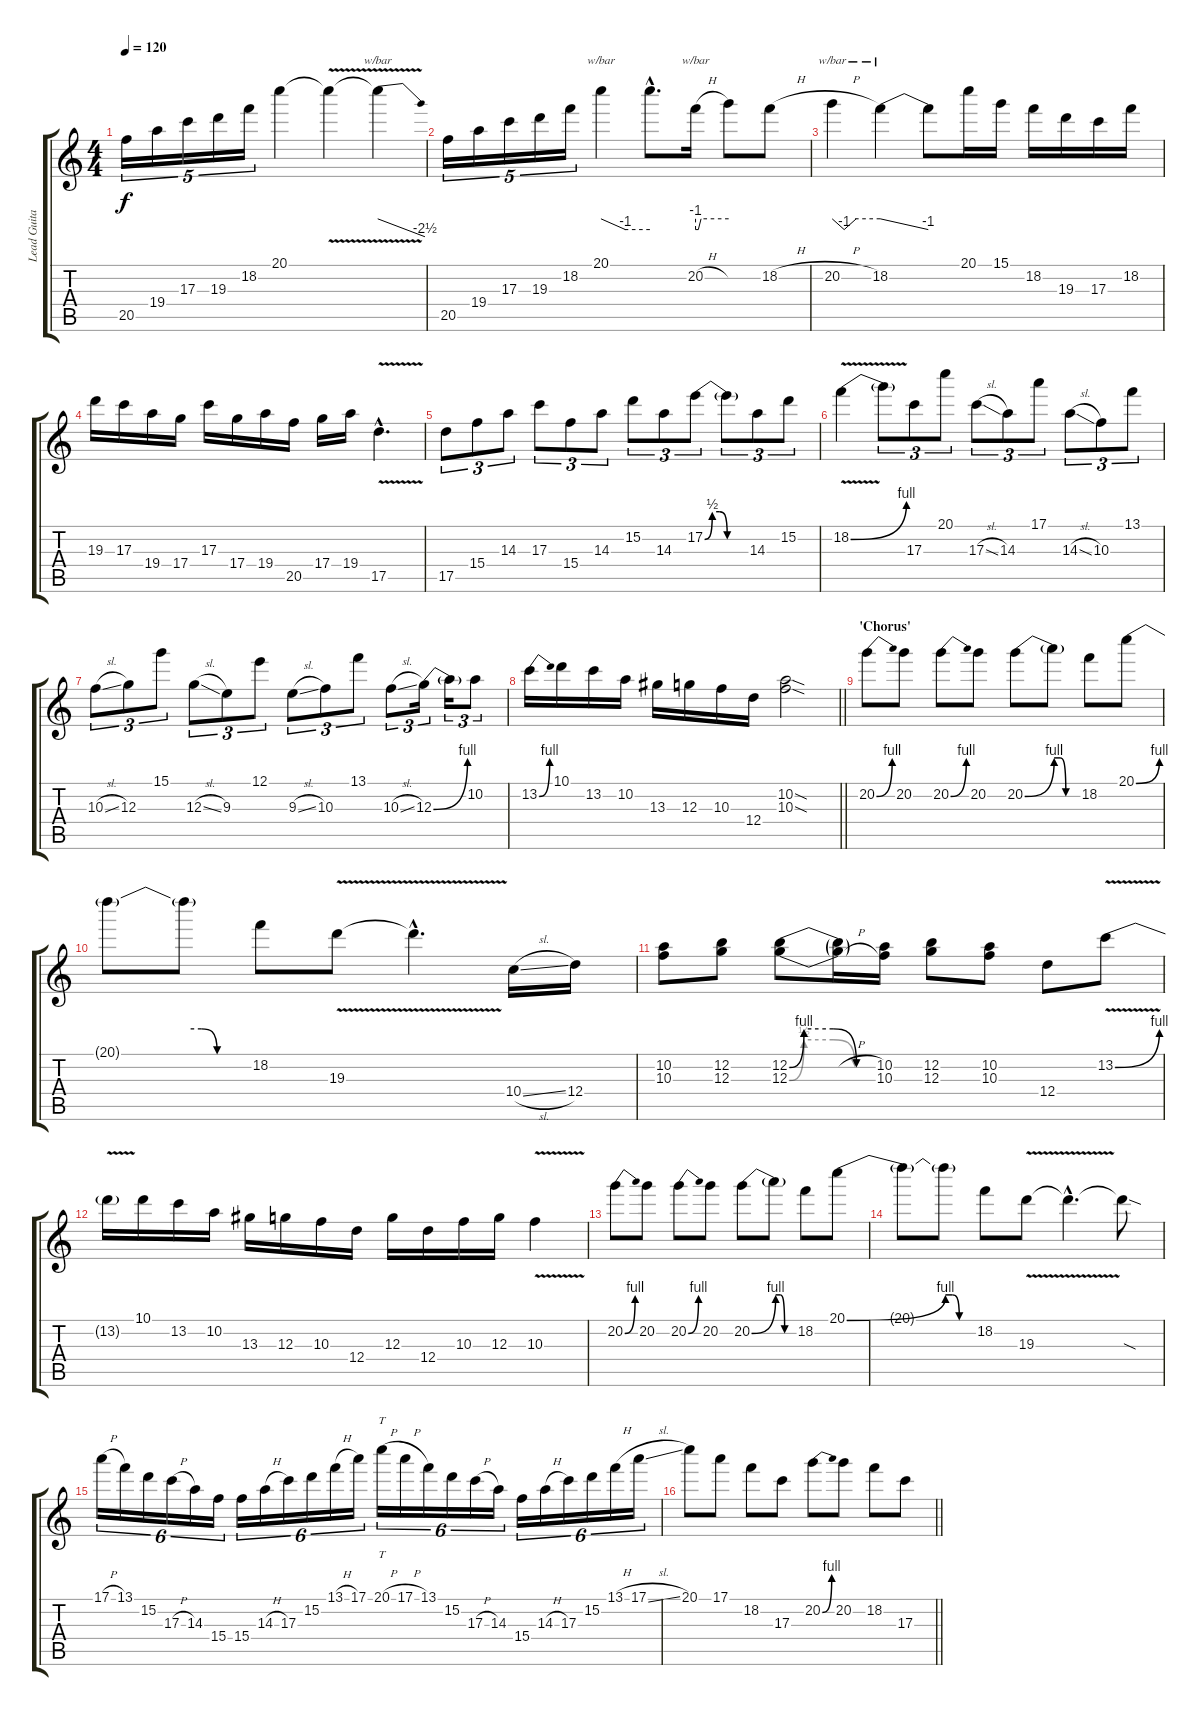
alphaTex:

\track ("Lead Guitar" "Lead Guita") {instrument distortionguitar}
\staff {score tabs}
\tuning (E4 B3 G3 D3 A2 D2) {hide}
\ts (4 4)
\tempo 120
\clef g2
\ks c
20.5.16{tu (5 4) dy f} 19.4.16{tu (5 4)} 17.3.16{tu (5 4)} 19.3.16{tu (5 4)} 18.2.16{tu (5 4)} 20.1.4 20.1{v t}.4 20.1{t}.4{tbe (dive default 0 0 60 -10)} |
20.5.16{tu (5 4)} 19.4.16{tu (5 4)} 17.3.16{tu (5 4)} 19.3.16{tu (5 4)} 18.2.16{tu (5 4)} 20.1.4{tbe (custom default 0 0 30 -4 60 -4)} 20.1{hac t}.8{d} 20.2{h}.16{tbe (custom default 0 -4 5 -4 10 0 60 0)} 20.2{t}.8 18.2{h}.8 |
20.2{h}.4{tbe (custom default 0 0 15 -4 30 0 60 0)} 18.2.4{tbe (dive default 0 0 60 -4)} 18.2{t}.8 20.1.16 15.1.16 18.2.16 19.3.16 17.3.16 18.2.16 |
19.3.16 17.3.16 19.4.16 17.4.16 17.3.16 17.4.16 19.4.16 20.5.16 17.4.16 19.4.16 17.5{v hac}.4{d} |
17.5.8{tu (3 2)} 15.4.8{tu (3 2)} 14.3.8{tu (3 2)} 17.3.8{tu (3 2)} 15.4.8{tu (3 2)} 14.3.8{tu (3 2)} 15.2.8{tu (3 2)} 14.3.8{tu (3 2)} 17.2{be (custom 0 0 10 2 20 2 30 0 60 0)}.8{tu (3 2)} 17.2{t}.8{tu (3 2)} 14.3.8{tu (3 2)} 15.2.8{tu (3 2)} |
18.2{be (bend 0 0 60 4) v}.4 18.2{t}.8{tu (3 2)} 17.3.8{tu (3 2)} 20.1.8{tu (3 2)} 17.3{sl}.8{tu (3 2)} 14.3.8{tu (3 2)} 17.1.8{tu (3 2)} 14.3{sl}.8{tu (3 2)} 10.3.8{tu (3 2)} 13.1.8{tu (3 2)} |
10.3{sl}.8{tu (3 2)} 12.3.8{tu (3 2)} 15.1.8{tu (3 2)} 12.3{sl}.8{tu (3 2)} 9.3.8{tu (3 2)} 12.1.8{tu (3 2)} 9.3{sl}.8{tu (3 2)} 10.3.8{tu (3 2)} 13.1.8{tu (3 2)} 10.3{sl}.8{tu (3 2)} 12.3{be (bend 0 0 60 4)}.16{tu (3 2)} 12.3{t}.16{tu (3 2)} 10.2.8{tu (3 2)} |
\barLineRight lightlight
13.2{be (bend 0 0 60 4)}.16 10.1.16 13.2.16 10.2.16 13.3.16 12.3.16 10.3.16 12.4.16 (10.2{sod} 10.3{sod}).2 |
\section ("" "'Chorus'")
20.2{be (bend 0 0 60 4)}.8 20.2.8 20.2{be (bend 0 0 60 4)}.8 20.2.8 20.2{be (bend 0 0 60 4)}.8 20.2{be (custom 0 4 15 4 30 0 60 0) t}.8 18.2.8 20.1{be (bend 0 0 60 4)}.8 |
20.1{t}.8 20.1{be (custom 0 4 15 4 30 0 60 0) t}.8 18.2.8 19.3{v}.8 19.3{hac t}.4{d} 10.4{sl}.16 12.4.16 |
(10.2 10.3).8 (12.2 12.3).8 (12.2{be (custom 0 0 10 4 20 4 30 4 46 0 60 0)} 12.3{be (custom 0 0 10 2 20 2 30 2 45 0 60 0)}).8 (12.2{h t} 12.3{h t}).16 (10.2 10.3).16 (12.2 12.3).8 (10.2 10.3).8 12.4.8 13.2{be (bend 0 0 60 4) v}.8 |
13.2{t}.16 10.1.16 13.2.16 10.2.16 13.3.16 12.3.16 10.3.16 12.4.16 12.3.16 12.4.16 10.3.16 12.3.16 10.3{v}.4 |
20.2{be (bend 0 0 60 4)}.8 20.2.8 20.2{be (bend 0 0 60 4)}.8 20.2.8 20.2{be (bend 0 0 60 4)}.8 20.2{be (custom 0 4 15 4 30 0 60 0) t}.8 18.2.8 20.1{be (bend 0 0 60 4)}.8 |
20.1{t}.8 20.1{be (custom 0 4 15 4 30 0 60 0) t}.8 18.2.8 19.3{v}.8 19.3{hac t}.4{d} 19.3{sod t}.8 |
17.1{h}.16{tu (6 4)} 13.1.16{tu (6 4)} 15.2.16{tu (6 4)} 17.3{h}.16{tu (6 4)} 14.3.16{tu (6 4)} 15.4.16{tu (6 4)} 15.4.16{tu (6 4)} 14.3{h}.16{tu (6 4)} 17.3.16{tu (6 4)} 15.2.16{tu (6 4)} 13.1{h}.16{tu (6 4)} 17.1.16{tu (6 4)} 20.1{h}.16{tt tu (6 4)} 17.1{h}.16{tu (6 4)} 13.1.16{tu (6 4)} 15.2.16{tu (6 4)} 17.3{h}.16{tu (6 4)} 14.3.16{tu (6 4)} 15.4.16{tu (6 4)} 14.3{h}.16{tu (6 4)} 17.3.16{tu (6 4)} 15.2.16{tu (6 4)} 13.1{h}.16{tu (6 4)} 17.1{sl}.16{tu (6 4)} |
\barLineRight lightlight
20.1.8 17.1.8 18.2.8 17.3.8 20.2{be (bend 0 0 60 4)}.8 20.2.8 18.2.8 17.3.8
